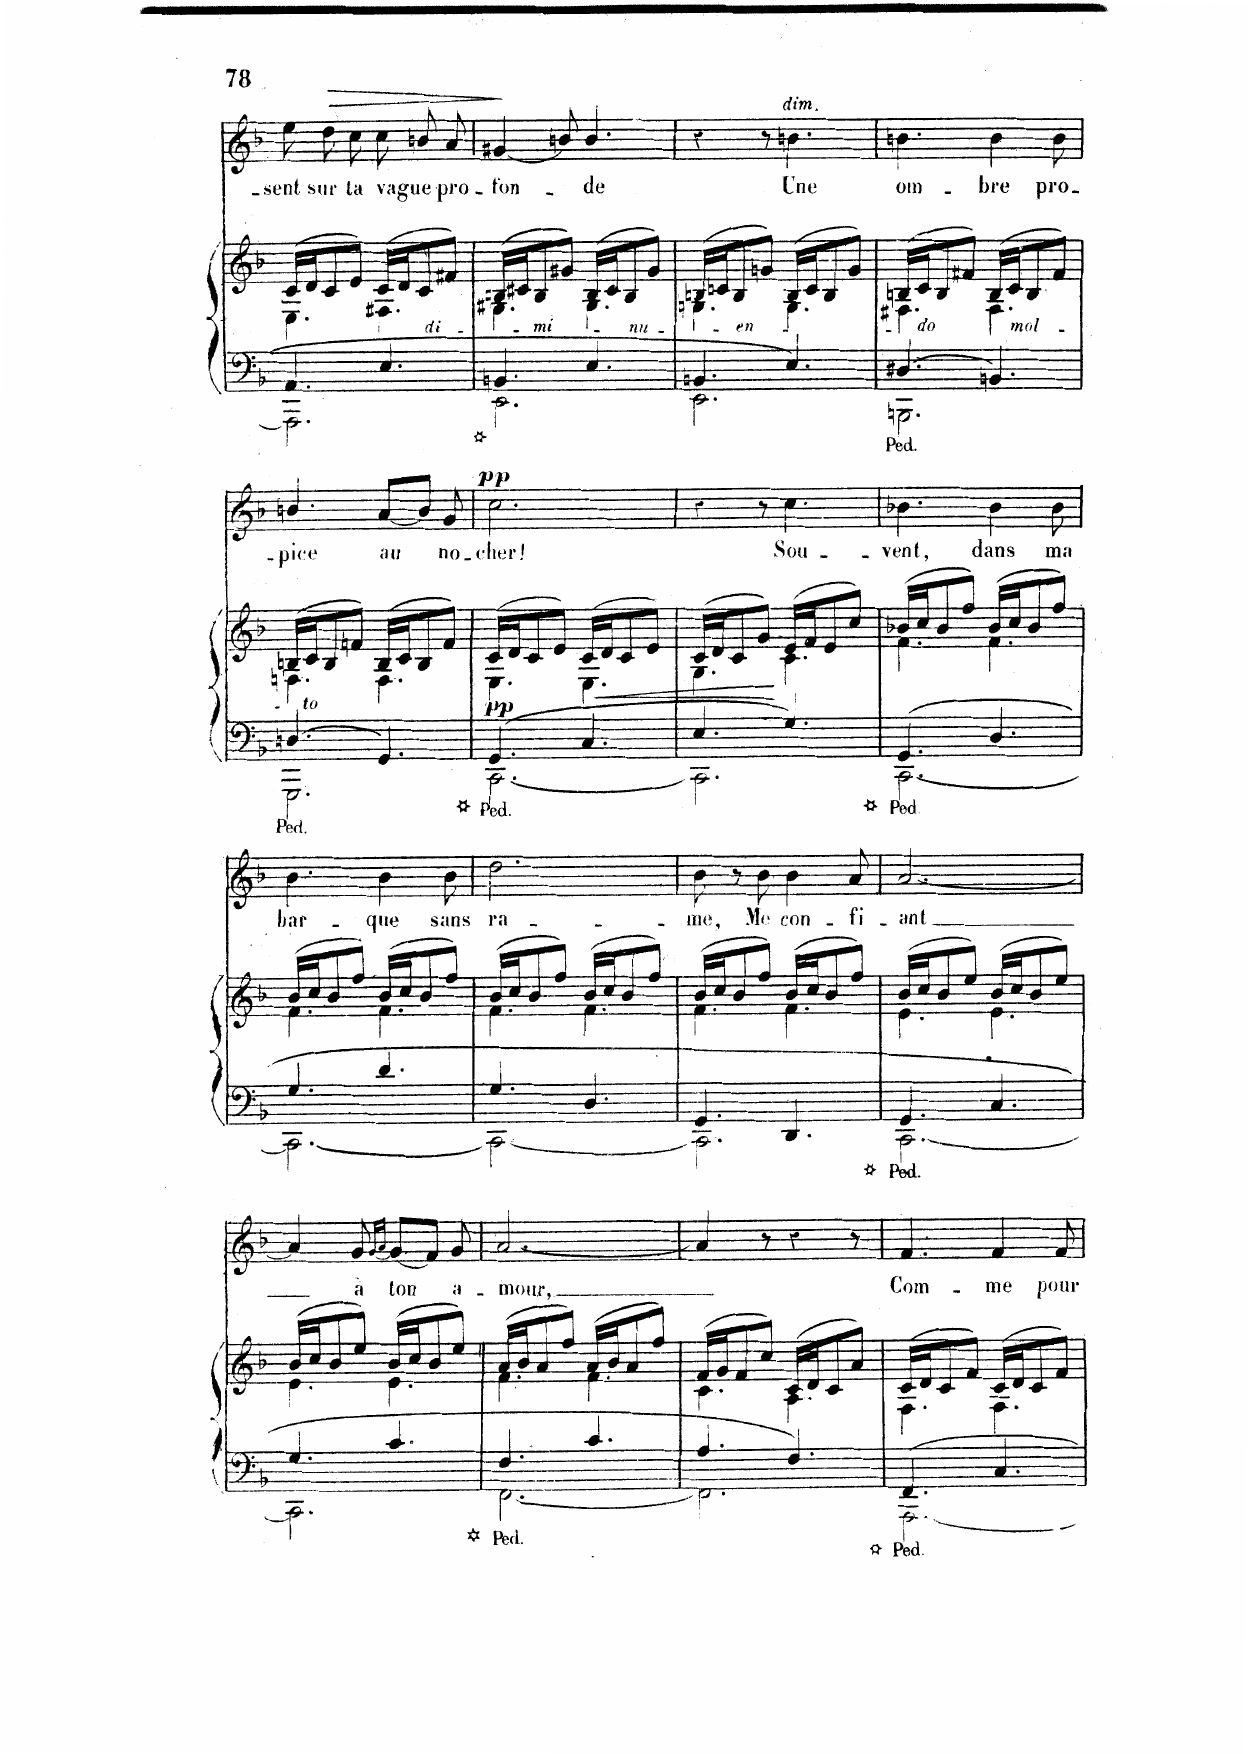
**kern	**kern	**dynam	**kern	**text	**dynam
*part2	*part2	*part2	*part1	*part1	*part1
*staff3	*staff2	*staff2/3	*staff1	*staff1	*staff1
*I"Piano	*	*	*I"Chant Voice	*	*
*I'Pno	*	*	*	*	*
*clefF4	*clefG2	*	*clefG2	*	*
*k[b-]	*k[b-]	*	*k[b-]	*	*
*M6/8	*M6/8	*	*M6/8	*	*
=38	=38	=38	=38	=38	=38
*^	*^	*	*	*	*
4.AA/	2.AAA\]	(16c/LL	4.E\	.	8ee\	-- sent	.
.	.	16d/J	.	.	.	.	.
!	!	!	!	!	!	!	!LO:HP:b
.	.	8c/	.	.	8dd\	sur	>
.	.	8e/J)	.	.	8cc\	la	.
4.E/	.	(16c/LL	4.F#X\	.	8cc\	va-	.
.	.	16d/J	.	.	.	.	.
!	!	!LO:TX:b:i:t=diminuendo molto	!	!	!	!	!
.	.	8c/	.	.	8bn/	-gue	.
.	.	8f#X/J)	.	.	8a/	pro-	.
=39	=39	=39	=39	=39	=39	=39	=39
4.BBn/	2.EE\	(16Bn/LL	4.G#X\	.	(4g#X/	-fon-	.
.	.	16c#X/J	.	.	.	.	.
.	.	8B/	.	.	.	.	.
.	.	8g#X/J)	.	.	8bn/)	.	]
4.E/	.	(16B/LL	4.G#\	.	4.b/	-de	.
.	.	16c#/J	.	.	.	.	.
.	.	8B/	.	.	.	.	.
.	.	8g#/J)	.	.	.	.	.
=40	=40	=40	=40	=40	=40	=40	=40
4.BBn/	2.EE\	(16Bn/LL	4.Gn\	.	4r	.	.
.	.	16cn/J	.	.	.	.	.
.	.	8B/	.	.	.	.	.
.	.	8gn/J)	.	.	8r	.	.
!	!	!	!	!	!LO:TX:a:i:t=dim.	!	!
4.E/	.	(16B/LL	4.G\	.	4.bn\	Une	.
.	.	16c/J	.	.	.	.	.
.	.	8B/	.	.	.	.	.
.	.	8g/J)	.	.	.	.	.
=41	=41	=41	=41	=41	=41	=41	=41
4.D#X/	2.BBBn\	(16Bn/LL	4.F#X\	.	4.bn\	om-	.
.	.	16c/J	.	.	.	.	.
.	.	8B/	.	.	.	.	.
.	.	8f#X/J)	.	.	.	.	.
4.BBn/	.	(16B/LL	4.F#\	.	4b\	-bre	.
.	.	16c/J	.	.	.	.	.
.	.	8B/	.	.	.	.	.
.	.	8f#/J)	.	.	8b\	pro-	.
=42	=42	=42	=42	=42	=42	=42	=42
4.Dn/	2.GGG\	(16Bn/LL	4.Fn\	.	4.bn/	-- pice	.
.	.	16c/J	.	.	.	.	.
.	.	8B/	.	.	.	.	.
.	.	8fn/J)	.	.	.	.	.
4.GG/	.	(16B/LL	4.F\	.	(8a/L	au	.
.	.	16c/J	.	.	.	.	.
.	.	8B/	.	.	8b/J)	.	.
.	.	8f/J)	.	.	8g/	no-	.
=43	=43	=43	=43	=43	=43	=43	=43
!	!	!	!	!LO:DY:b	!	!	!LO:DY:a
4.GG/	[2.CC\	(16c/LL	4.E\	pp	2.cc\	-cher!	pp
.	.	16d/J	.	.	.	.	.
.	.	8c/	.	.	.	.	.
.	.	8e/J)	.	.	.	.	.
!	!	!	!	!LO:HP:b	!	!	!
4.C/	.	(16c/LL	4.E\	<	.	.	.
.	.	16d/J	.	.	.	.	.
.	.	8c/	.	.	.	.	.
.	.	8e/J)	.	.	.	.	.
=44	=44	=44	=44	=44	=44	=44	=44
4.E/	2.CC\]	(16c/LL	4.G\	.	4r	.	.
.	.	16d/J	.	.	.	.	.
.	.	8c/	.	.	.	.	.
.	.	8g/J)	.	.	8r	.	.
4.G/	.	(16e/LL	4.c\	[	4.cc\	Sou-	.
.	.	16f/J	.	.	.	.	.
.	.	8e/	.	.	.	.	.
.	.	8cc/J)	.	.	.	.	.
=45	=45	=45	=45	=45	=45	=45	=45
4.GG/	[2.CC\	(16b-X/LL	4.f\	.	4.b-X\	-vent,	.
.	.	16cc/J	.	.	.	.	.
.	.	8b-/	.	.	.	.	.
.	.	8ff/J)	.	.	.	.	.
4.D/	.	(16b-/LL	4.f\	.	4b-\	dans	.
.	.	16cc/J	.	.	.	.	.
.	.	8b-/	.	.	.	.	.
.	.	8ff/J)	.	.	8b-\	ma	.
=46	=46	=46	=46	=46	=46	=46	=46
4.G/	2.CC\_	(16b-/LL	4.f\	.	4.b-\	bar-	.
.	.	16cc/J	.	.	.	.	.
.	.	8b-/	.	.	.	.	.
.	.	8ff/J)	.	.	.	.	.
4.d/	.	(16b-/LL	4.f\	.	4b-\	-que	.
.	.	16cc/J	.	.	.	.	.
.	.	8b-/	.	.	.	.	.
.	.	8ff/J)	.	.	8b-\	sans	.
=47	=47	=47	=47	=47	=47	=47	=47
4.G/	2.CC\_	(16b-/LL	4.f\	.	2.dd\	ra-	.
.	.	16cc/J	.	.	.	.	.
.	.	8b-/	.	.	.	.	.
.	.	8ff/J)	.	.	.	.	.
4.D/	.	(16b-/LL	4.f\	.	.	.	.
.	.	16cc/J	.	.	.	.	.
.	.	8b-/	.	.	.	.	.
.	.	8ff/J)	.	.	.	.	.
=48	=48	=48	=48	=48	=48	=48	=48
4.GG/	2.CC\]	(16b-/LL	4.f\	.	8b-\	-me,	.
.	.	16cc/J	.	.	.	.	.
.	.	8b-/	.	.	8r	.	.
.	.	8ff/J)	.	.	8b-\	Me	.
4.DD/	.	(16b-/LL	4.f\	.	4b-\	con-	.
.	.	16cc/J	.	.	.	.	.
.	.	8b-/	.	.	.	.	.
.	.	8ff/J)	.	.	8a/	-fi-	.
=49	=49	=49	=49	=49	=49	=49	=49
4.GG/	[2.CC\	(16b-/LL	4.e\	.	[2.a/	-ant	.
.	.	16cc/J	.	.	.	.	.
.	.	8b-/	.	.	.	.	.
.	.	8ee/J)	.	.	.	.	.
4.C/	.	(16b-/LL	4.e\	.	.	.	.
.	.	16cc/J	.	.	.	.	.
.	.	8b-/	.	.	.	.	.
.	.	8ee/J)	.	.	.	.	.
=50	=50	=50	=50	=50	=50	=50	=50
4.G/	2.CC\]	(16b-/LL	4.e\	.	4a/]	.	.
.	.	16cc/J	.	.	.	.	.
.	.	8b-/	.	.	.	.	.
.	.	8ee/J)	.	.	8g/	à	.
.	.	.	.	.	(16qg/LL	.	.
.	.	.	.	.	16qa/JJ	.	.
4.c/	.	(16b-/LL	4.e\	.	(8g/L)	ton	.
.	.	16cc/J	.	.	.	.	.
.	.	8b-/	.	.	8f/J)	.	.
.	.	8ee/J)	.	.	8g/	a-	.
=51	=51	=51	=51	=51	=51	=51	=51
4.F/	[2.FF\	(16a/LL	4.f\	.	[2.a/	-mour,	.
.	.	16b-/J	.	.	.	.	.
.	.	8a/	.	.	.	.	.
.	.	8ff/J)	.	.	.	.	.
4.c/	.	(16a/LL	4.f\	.	.	.	.
.	.	16b-/J	.	.	.	.	.
.	.	8a/	.	.	.	.	.
.	.	8ff/J)	.	.	.	.	.
=52	=52	=52	=52	=52	=52	=52	=52
4.A/	2.FF\]	(16f/LL	4.c\	.	4a/]	.	.
.	.	16g/J	.	.	.	.	.
.	.	8f/	.	.	.	.	.
.	.	8cc/J)	.	.	8r	.	.
4.F/	.	(16c/LL	4.A\	.	4r	.	.
.	.	16d/J	.	.	.	.	.
.	.	8c/	.	.	.	.	.
.	.	8a/J)	.	.	8r	.	.
=53	=53	=53	=53	=53	=53	=53	=53
4.FF/	[2.AAA\	(16c/LL	4.F\	.	4.f/	Com-	.
.	.	16d/J	.	.	.	.	.
.	.	8c/	.	.	.	.	.
.	.	8f/J)	.	.	.	.	.
4.C/	.	(16c/LL	4.F\	.	4f/	-me	.
.	.	16d/J	.	.	.	.	.
.	.	8c/	.	.	.	.	.
.	.	8f/J)	.	.	8f/	pour	.
*v	*v	*	*	*	*	*	*
*	*v	*v	*	*	*	*
=	=	=	=	=	=
*-	*-	*-	*-	*-	*-
